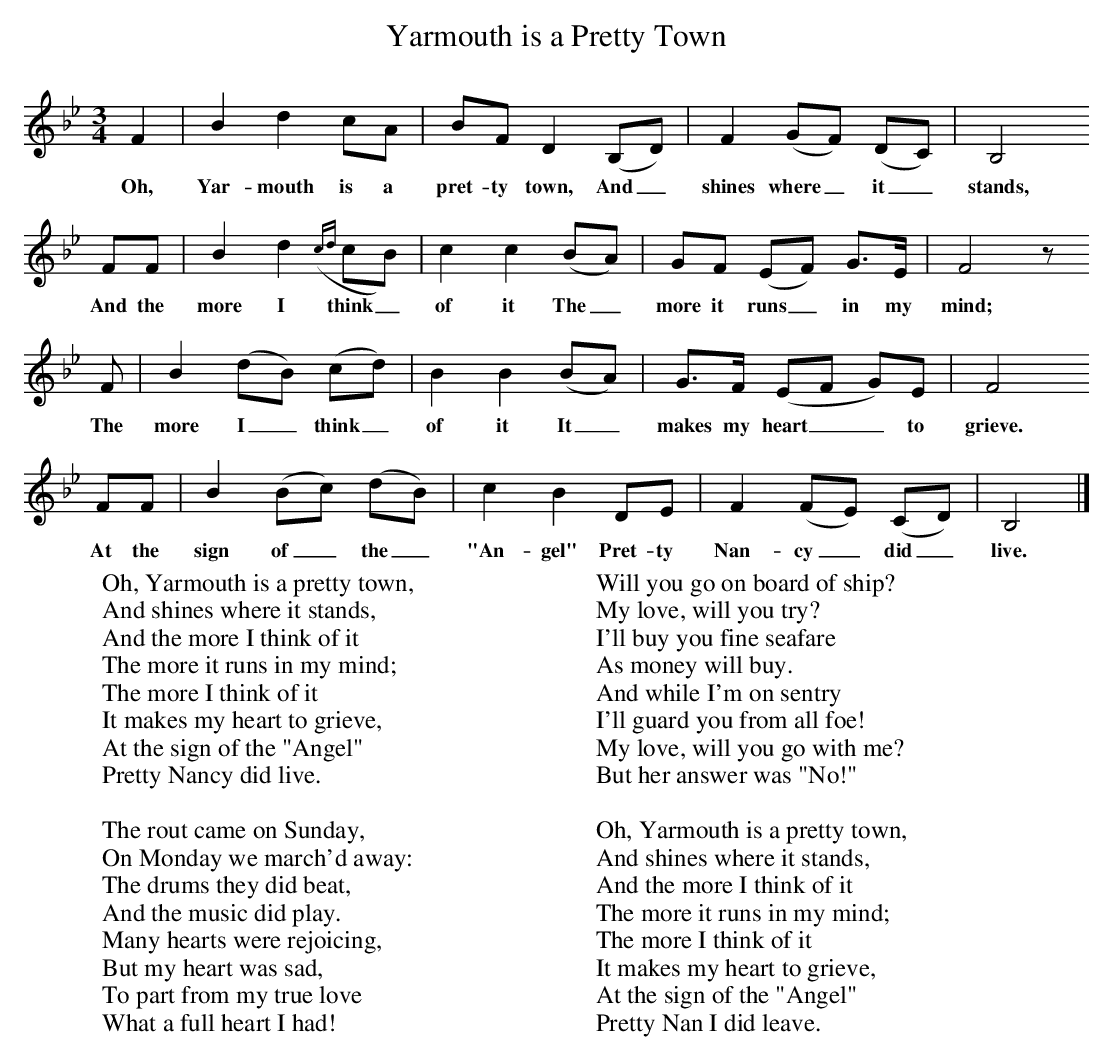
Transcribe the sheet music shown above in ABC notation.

X:1
T:Yarmouth is a Pretty Town
M:3/4     %Meter
L:1/8     %
K:Bb
F2 |B2 d2 cA |BF D2 (B,D) |F2 (GF) (DC) | B,4
w:Oh, Yar-mouth is a pret-ty town, And_ shines where_ it_ stands,
FF |B2 d2 ({cd}cB) | c2 c2 (BA) |GF (EF) G3/2E/ | F4 z
w: And the more I think_ of it The_ more it runs_ in my mind;
F |B2 (dB) (cd) |B2 B2 (BA) |G3/2F/ (EF G)E | F4
w:The more I_ think_ of it It_ makes my heart__ to grieve.
FF |B2 (Bc) (dB) |c2 B2 DE | F2 (FE) (CD) | B,4  |]
w: At the sign of_ the_ "An-gel" Pret-ty Nan-cy_ did_ live.
W:Oh, Yarmouth is a pretty town,
W:And shines where it stands,
W:And the more I think of it
W:The more it runs in my mind;
W:The more I think of it
W:It makes my heart to grieve,
W:At the sign of the "Angel"
W:Pretty Nancy did live.
W:
W:The rout came on Sunday,
W:On Monday we march'd away:
W:The drums they did beat,
W:And the music did play.
W:Many hearts were rejoicing,
W:But my heart was sad,
W:To part from my true love
W:What a full heart I had!
W:
W:Will you go on board of ship?
W:My love, will you try?
W:I'll buy you fine seafare
W:As money will buy.
W:And while I'm on sentry
W:I'll guard you from all foe!
W:My love, will you go with me?
W:But her answer was "No!"
W:
W:Oh, Yarmouth is a pretty town,
W:And shines where it stands,
W:And the more I think of it
W:The more it runs in my mind;
W:The more I think of it
W:It makes my heart to grieve,
W:At the sign of the "Angel"
W:Pretty Nan I did leave.
W:
W:
W:
W:
